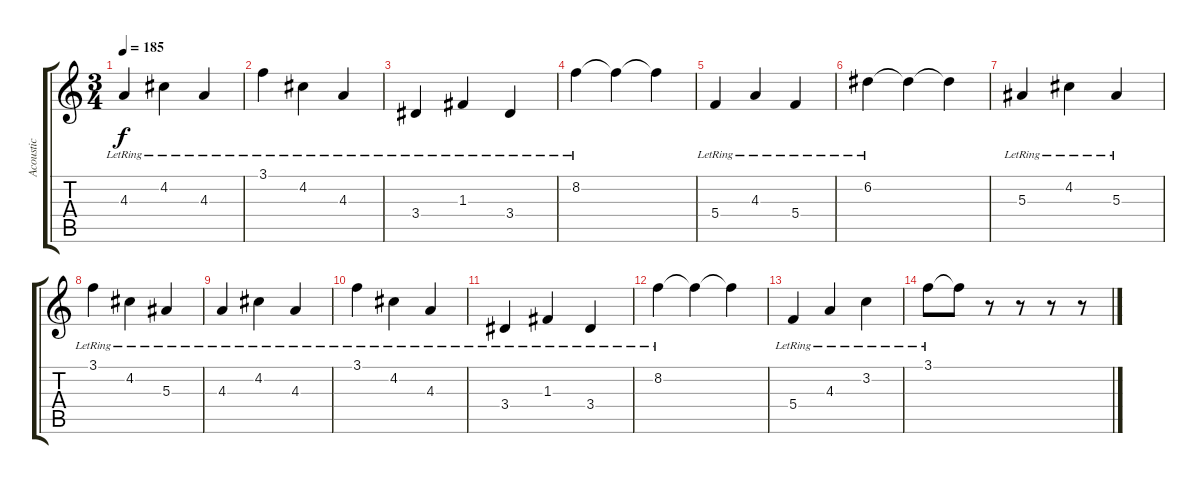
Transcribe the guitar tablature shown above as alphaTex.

\track ("Acoustic" "Acoustic") {instrument acousticguitarsteel}
\staff {score tabs}
\tuning (D4 A3 F3 C3 G2 C2) {hide}
\ts (3 4)
\tempo 185
\clef g2
\ks c
4.3{lr}.4{dy f} 4.2{lr}.4 4.3{lr}.4 |
3.1{lr}.4 4.2{lr}.4 4.3{lr}.4 |
3.4{lr}.4 1.3{lr}.4 3.4{lr}.4 |
8.2{lr}.4 8.2{t}.4 8.2{t}.4 |
5.4{lr}.4 4.3{lr}.4 5.4{lr}.4 |
6.2{lr}.4 6.2{t}.4 6.2{t}.4 |
5.3{lr}.4 4.2{lr}.4 5.3{lr}.4 |
3.1{lr}.4 4.2{lr}.4 5.3{lr}.4 |
4.3{lr}.4 4.2{lr}.4 4.3{lr}.4 |
3.1{lr}.4 4.2{lr}.4 4.3{lr}.4 |
3.4{lr}.4 1.3{lr}.4 3.4{lr}.4 |
8.2{lr}.4 8.2{t}.4 8.2{t}.4 |
5.4{lr}.4 4.3{lr}.4 3.2{lr}.4 |
3.1{lr}.8 3.1{t}.8 r.8 r.8 r.8 r.8
